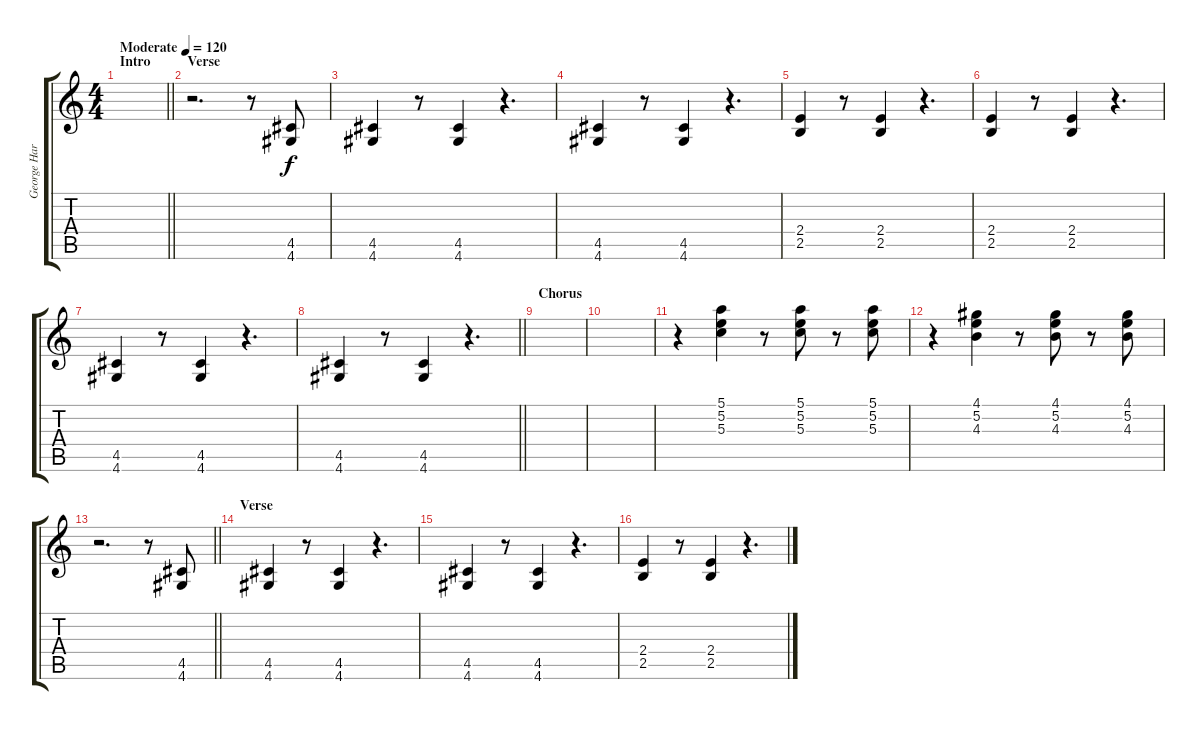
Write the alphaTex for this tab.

\track ("George Harrison" "George Har") {instrument acousticguitarsteel}
\staff {score tabs}
\tuning (E4 B3 G3 D3 A2 E2) {hide}
\ts (4 4)
\section ("" "Intro")
\tempo (120 "Moderate")
\clef g2
\barLineRight lightlight
\ks c
|
\section ("" "Verse")
r.2{d} r.8 (4.5 4.6).8 |
(4.5 4.6).4 r.8 (4.5 4.6).4 r.4{d} |
(4.5 4.6).4 r.8 (4.5 4.6).4 r.4{d} |
(2.4 2.5).4 r.8 (2.4 2.5).4 r.4{d} |
(2.4 2.5).4 r.8 (2.4 2.5).4 r.4{d} |
(4.5 4.6).4 r.8 (4.5 4.6).4 r.4{d} |
\barLineRight lightlight
(4.5 4.6).4 r.8 (4.5 4.6).4 r.4{d} |
\section ("" "Chorus")
|
|
r.4 (5.1 5.2 5.3).4 r.8 (5.1 5.2 5.3).8 r.8 (5.1 5.2 5.3).8 |
r.4 (4.1 5.2 4.3).4 r.8 (4.1 5.2 4.3).8 r.8 (4.1 5.2 4.3).8 |
\barLineRight lightlight
r.2{d} r.8 (4.5 4.6).8 |
\section ("" "Verse")
(4.5 4.6).4 r.8 (4.5 4.6).4 r.4{d} |
(4.5 4.6).4 r.8 (4.5 4.6).4 r.4{d} |
(2.4 2.5).4 r.8 (2.4 2.5).4 r.4{d}
